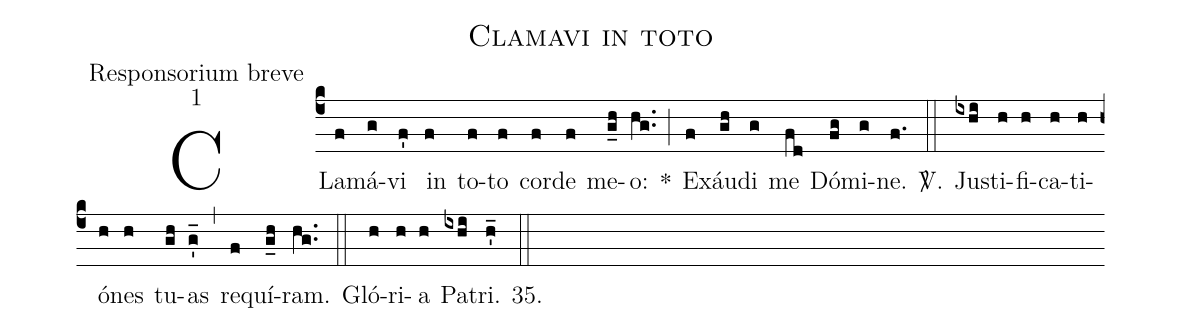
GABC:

name:Clamavi in toto;
office-part:Responsorium breve;
mode:1;
%%
(c4) CLa(f)má(g)vi(f') in(f) to(f)to(f) cor(f)de(f) me(g_h)o:(hg..) *(;) Ex(f)áu(gh)di(g) me(fd) Dó(fg)mi(g)ne.(f.) <sp>V/</sp>.(::) Ju(ixhi)sti(h)fi(h)ca(h)ti(h)ó(h)nes(h) tu(gh)as(g'_) (,) re(f)quí(g_h)ram.(hg..) (::) Gló(h)ri(h)a(h) Pa(ixhi)tri.(h'_) 35.(::)
